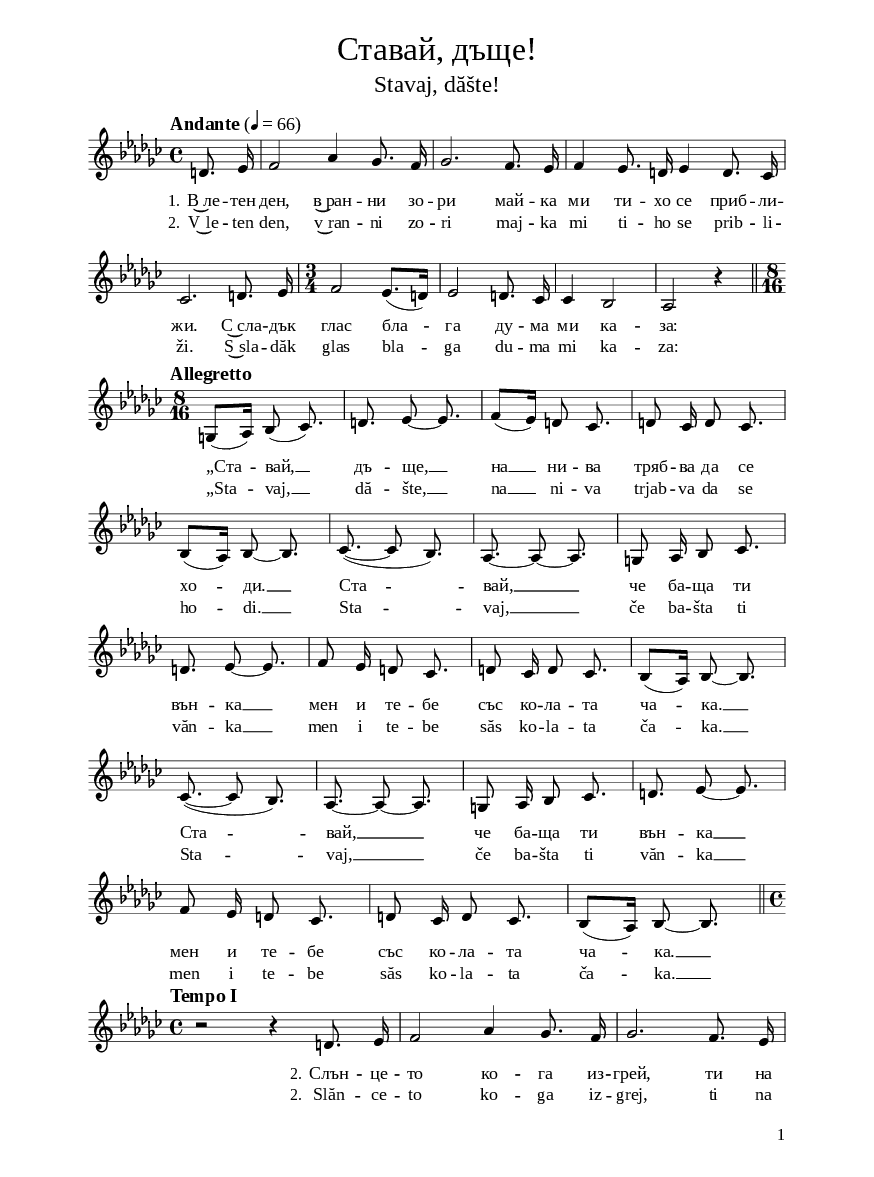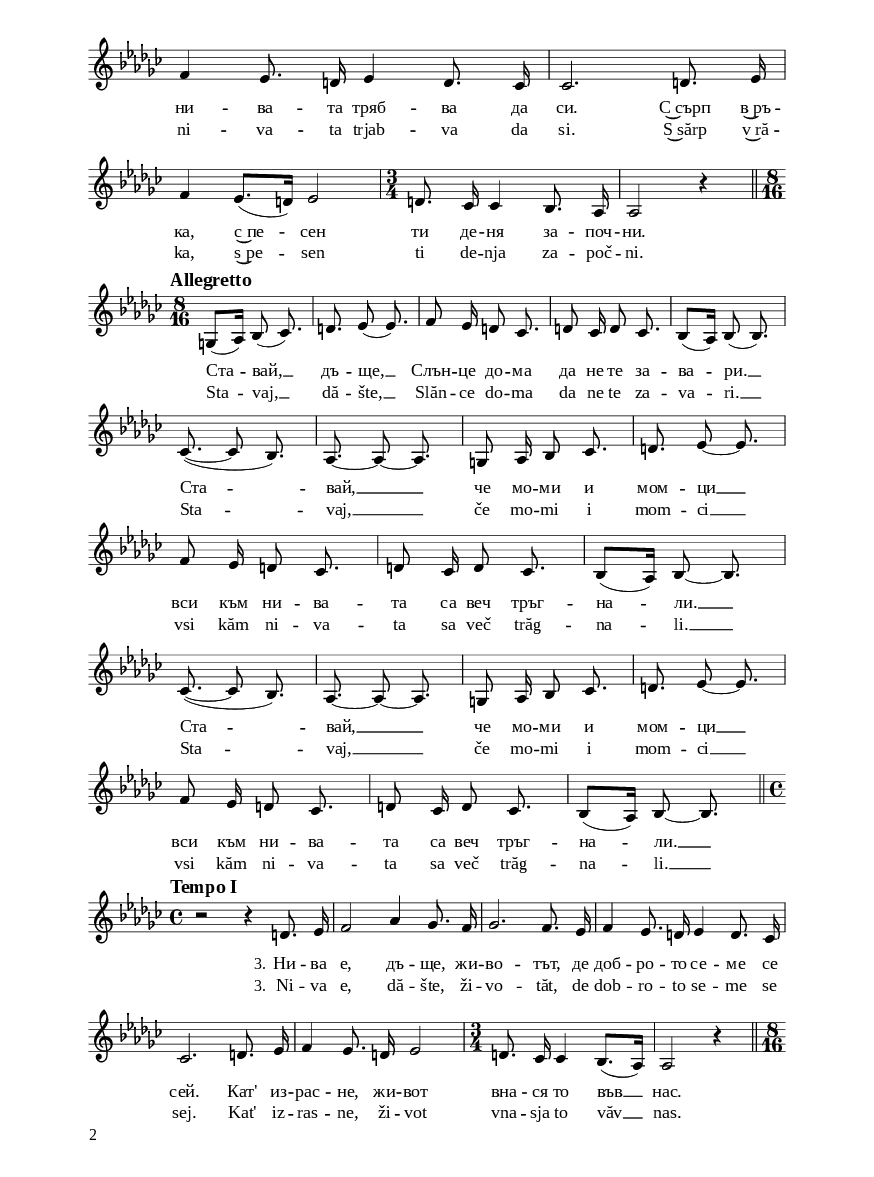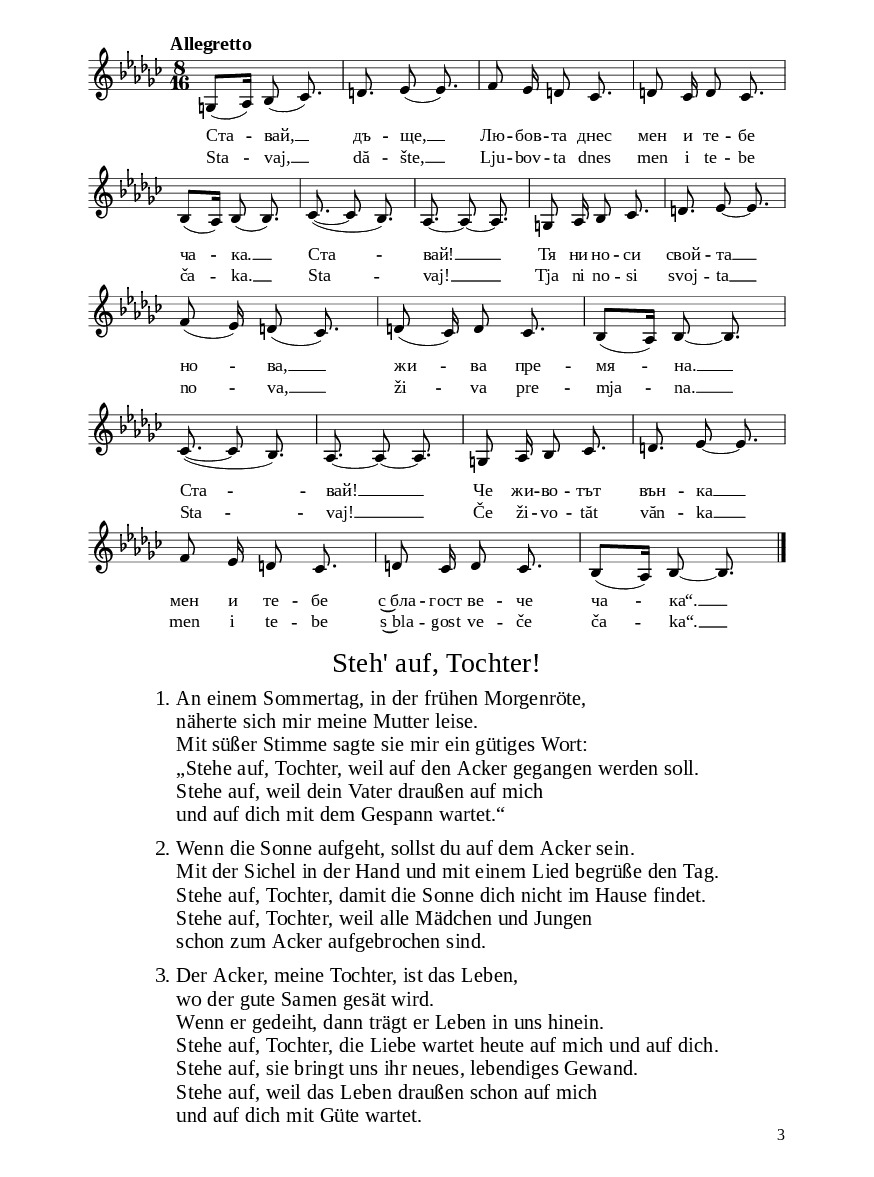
\version "2.24.4"

% include paper part and global functions
\include "include/globals.ily"

\bookpart {
  \label #'ref142
  \tocItem \markup "Ставай, дъще! – Stavaj, dăšte!"
  \paper {
    print-all-headers = ##t
    print-page-number = ##t
    print-first-page-number = ##t

    % put page numbers on the bottom
    oddHeaderMarkup = \markup ""
    evenHeaderMarkup = \markup ""
    oddFooterMarkup = \markup
    \fill-line {
      ""
      \if \should-print-page-number \fromproperty #'page:page-number-string
    }
    evenFooterMarkup = \markup
    \fill-line {
      \if \should-print-page-number \fromproperty #'page:page-number-string
      ""
    }

    left-margin = 1.5\cm
    right-margin = 1.5\cm
    top-margin = 1.2\cm
    bottom-margin = 1.0\cm
    ragged-bottom = ##t % do not spread the staves to fill the whole vertical space

    % change distance between staves
    system-system-spacing =
    #'((basic-distance . 17)
       (minimum-distance . 8)
       (padding . 1.5)
       (stretchability . 12))
  }

  \header {
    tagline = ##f
  }
  \score {
    \include "include/score-layout.ily"


    \new Voice \absolute {
      \clef treble

      \key es \minor

      \time 4/4
      \tempoFunc "Andante" 4 "66"
      \autoBeamOff
      \partial 4
      d'8. es'16 | % 2
      f'2 as'4 ges'8. f'16 | ges'2. f'8.es'16 | f'4 es'8.  d'16  es'4 d'8. ces'16 | \break
      ces'2. d'8. es'16 | \time 3/4 f'2 es'8. [( d'16 )] | % 7
      es'2  d'8. ces'16 | % 8
      ces'4 bes2 | % 9
      as2 r4  \bar "||"  \break
      \time 8/16  |
      \tempo "Allegretto" g8 [( as16 )] bes8 ( ces'8. ) | % 11
      d'8. es'8 ~ es'8. | % 12
      f'8 [( es'16 )] d'8 ces'8. | % 13
      d'8 ces'16 d'8 ces'8. \break | % 14
      bes8 [( as16 )] bes8 ~ bes8. | % 15
      ces'8. ( ~ ces'8 bes8. ) | % 16
      as8. ~ as8 ~ as8. | % 17
      g8 as16 bes8 ces'8. \break | % 18
      d'8. es'8 ~ es'8. | % 19
      f'8 es'16 d'8 ces'8. |
      d'8 ces'16 d'8 ces'8. | % 21
      bes8 [( as16 )] bes8 ~ bes8. \break | % 22
      ces'8. ( ~ ces'8 bes8. ) | % 23
      as8. ~ as8 ~ as8. | % 24
      g8 as16 bes8 ces'8. | % 25
      d'8. es'8 ~ es'8. \break | % 26
      f'8 es'16 d'8 ces'8. | % 27
      d'8 ces'16 d'8 ces'8. | % 28
      bes8 [(as16) ] bes8 ~ bes8. \bar "||" \break
      \tempo "Tempo I"
      \time 4/4 r2 r4 d'8. es'16 | f'2 as'4 ges'8. f'16 |
      ges'2. f'8.es'16 | \break

      f'4 es'8. d'16  es'4 d'8. ces'16 |
      ces'2. d'8. es'16 | \break
      f'4 es'8. [(d'16 ) ]es'2 |
      \time 3/4 d'8. ces'16 ces'4 bes8. as16 | as2 r4 | \bar "||"  \break

      \time 8/16 \tempo "Allegretto" g8 [(as16 )] bes8 (ces'8. ) | d'8. es'8 (es'8.) |

      f'8 es'16  d'8 ces'8. | d'8 ces'16 d'8 ces'8. | bes8 [(as16)] bes8 (bes8.) \break

      ces'8. ( ~ ces'8 bes8. ) |
      as8. ~ as8 ~ as8. | % 24
      g8 as16 bes8 ces'8. | % 25
      d'8. es'8 ~ es'8. \break |
      f'8 es'16 d'8 ces'8. | % 27
      d'8 ces'16 d'8 ces'8. | % 28
      bes8 [( as16 )] bes8 ~ bes8. | \break
      ces'8. ( ~ ces'8 bes8. ) |
      as8. ~ as8 ~ as8. | % 24
      g8 as16 bes8 ces'8. | % 25
      d'8. es'8 ~ es'8. \break |
      f'8 es'16 d'8 ces'8. | % 27
      d'8 ces'16 d'8 ces'8. | % 28
      bes8 [( as16 )] bes8 ~ bes8. | \bar "||"  \break
      \tempo "Tempo I"
      \time 4/4 r2 r4  d'8. es'16 | f'2 as'4 ges'8. f'16 |
      ges'2. f'8.es'16 | f'4 es'8. d'16  es'4 d'8. ces'16 | \break
      ces'2. d'8. es'16 |
      f'4 es'8. d'16  es'2 |
      \time 3/4 d'8. ces'16 ces'4 bes8. [(as16) ] | as2 r4 | \bar "||"
      \time 8/16 \tempo "Allegretto" g8 [(as16 )] bes8 (ces'8. ) | d'8. es'8 (es'8.) |  f'8 es'16 d'8 ces'8. | d'8 ces'16 d'8 ces'8. | \break  bes8 [(as16)] bes8 (bes8.)

      ces'8. ( ~ ces'8 bes8. ) |
      as8. ~ as8 ~ as8. | % 24
      g8 as16 bes8 ces'8. | % 25
      d'8. es'8 ~ es'8. \break |
      f'8 (es'16) d'8 ( ces'8.) | % 27
      d'8 (ces'16) d'8 ces'8. | % 28
      bes8 [( as16 )] bes8 ~ bes8. | \break
      ces'8. ( ~ ces'8 bes8. ) |
      as8. ~ as8 ~ as8. | % 24
      g8 as16 bes8 ces'8. | % 25
      d'8. es'8 ~ es'8. \break |
      f'8 es'16 d'8 ces'8. | % 27
      d'8 ces'16 d'8 ces'8. | % 28
      bes8 [( as16 )] bes8 ~ bes8. | \break \bar "|."
    }


    \addlyrics {
      \set stanza = "1." В~ле -- тен
      ден, в~ран -- ни зо -- ри май -- ка ми ти -- хо се приб --
      ли -- жи. С~сла -- дък глас бла -- га ду -- ма ми
      ка -- за: „Ста -- вай, __ дъ -- ще, __ на __ ни -- ва
      тряб -- ва да се хо -- ди. __ Ста -- вай, __ че ба --
      ща ти вън -- ка __ мен и те -- бе със ко -- ла --
      та ча -- ка. __ Ста -- вай, __ че ба -- ща ти вън --
      ка __  мен и те -- бе със ко -- ла -- та ча --
      ка. __

      \set stanza = "2." Слън -- це -- то ко -- га из -- грей,
      ти на ни -- ва -- та тряб -- ва да си.
      С~сърп в~ръ -- ка, с~пе -- сен ти
      де -- ня за -- поч -- ни. Ста -- вай, __ дъ -- ще, __
      Слън -- це до -- ма да не те за -- ва -- ри. __
      Ста -- вай, __ че мо -- ми и мом -- ци __ вси към ни -- ва -- та са веч тръг -- на -- ли. __
      Ста -- вай, __ че мо -- ми и мом -- ци __ вси към ни -- ва -- та са веч тръг -- на -- ли. __

      \set stanza = "3." Ни -- ва е, дъ -- ще, жи -- во -- тът,
      де доб -- ро -- то се -- ме се сей.
      Кат' из -- рас -- не, жи -- вот вна -- ся
      то във __ нас. Ста -- вай, __ дъ -- ще, __
      Лю -- бов -- та днес мен и те -- бе ча -- ка. __
      Ста -- вай! __ Тя ни но -- си
      свой -- та __ но -- ва, __ жи -- ва пре -- мя -- на. __
      Ста -- вай! __ Че жи -- во -- тът вън -- ка __ мен
      и те -- бе с~бла -- гост ве -- че ча -- ка“. __

    }

    \addlyrics {
      \set stanza = "2." V~le -- ten
      den, v~ran -- ni zo -- ri maj -- ka mi ti -- ho se prib --
      li -- ži. S~sla -- dăk glas bla -- ga du -- ma mi
      ka -- za: „Sta -- vaj, __ dă -- šte, __ na __ ni -- va
      trjab -- va da se ho -- di. __ Sta -- vaj, __ če ba --
      šta ti văn -- ka __ men i te -- be săs ko -- la --
      ta ča -- ka. __ Sta -- vaj, __ če ba -- šta ti văn --
      ka __  men i te -- be săs ko -- la -- ta ča --
      ka. __

      \set stanza = "2." Slăn -- ce -- to ko -- ga iz -- grej,
      ti na ni -- va -- ta trjab -- va da si.
      S~sărp v~ră -- ka, s~pe -- sen ti
      de -- nja za -- poč -- ni. Sta -- vaj, __ dă -- šte, __
      Slăn -- ce do -- ma da ne te za -- va -- ri. __
      Sta -- vaj, __ če mo -- mi i mom -- ci __ vsi kăm ni -- va -- ta sa več trăg -- na -- li. __
      Sta -- vaj, __ če mo -- mi i mom -- ci __ vsi kăm ni -- va -- ta sa več trăg -- na -- li. __

      \set stanza = "3." Ni -- va e, dă -- šte, ži -- vo -- tăt,
      de dob -- ro -- to se -- me se sej.
      Kat' iz -- ras -- ne, ži -- vot vna -- sja
      to văv __ nas. Sta -- vaj, __ dă -- šte, __
      Lju -- bov -- ta dnes men i te -- be ča -- ka. __
      Sta -- vaj! __ Tja ni no -- si
      svoj -- ta __ no -- va, __ ži -- va pre -- mja -- na. __
      Sta -- vaj! __ Če ži -- vo -- tăt văn -- ka __ men
      i te -- be s~bla -- gost ve -- če ča -- ka“. __

    }


    \header {
      title = \titleFunc "Ставай, дъще!" "Stavaj, dăšte!"
    }

    \midi{}



  } % score

  \markup \vspace #0.5

  % include foreign translation(s) of the song
  \version "2.24.4"

\markup \fill-line { \fontsize #deTitleFontSize "Steh' auf, Tochter!" }
\markup \null
\markup \null
\markup \abs-fontsize #10 {
       \fill-line {
  \override #`(baseline-skip . ,deCoupletBaselineSkip)

  \column {
    \line { 1. An einem Sommertag, in der frühen Morgenröte, }

    \line { "   " näherte sich mir meine Mutter leise.}

    \line { "   "Mit süßer Stimme sagte sie mir ein gütiges Wort:}

    \line { "   " „Stehe auf, Tochter, weil auf den Acker gegangen werden soll.}

    \line { "   "Stehe auf, weil dein Vater draußen auf mich}

    \line { "   "  und auf dich mit dem Gespann wartet.“}
   \vspace #0.5

    \line { 2. Wenn die Sonne aufgeht, sollst du auf dem Acker sein.}

    \line { "   " Mit der Sichel in der Hand und mit einem Lied begrüße den Tag.}

    \line { "   "Stehe auf, Tochter, damit die Sonne dich nicht im Hause findet.}

    \line { "   "Stehe auf, Tochter, weil alle Mädchen und Jungen}
    
      \line { "   "  schon zum Acker aufgebrochen sind.}

    \vspace #0.5

    \line { 3. Der Acker, meine Tochter, ist das Leben,}

    \line { "   "wo der gute Samen gesät wird.}

    \line { "   "Wenn er gedeiht, dann trägt er Leben in uns hinein.}

    \line { "   "Stehe auf, Tochter, die Liebe wartet heute auf mich und auf dich.}

    \line { "   "Stehe auf, sie bringt uns ihr neues, lebendiges Gewand.}

    \line { "   "Stehe auf, weil das Leben draußen schon auf mich}

    \line { "   " und auf dich mit Güte wartet.}
  }
       }
}


} % bookpart
